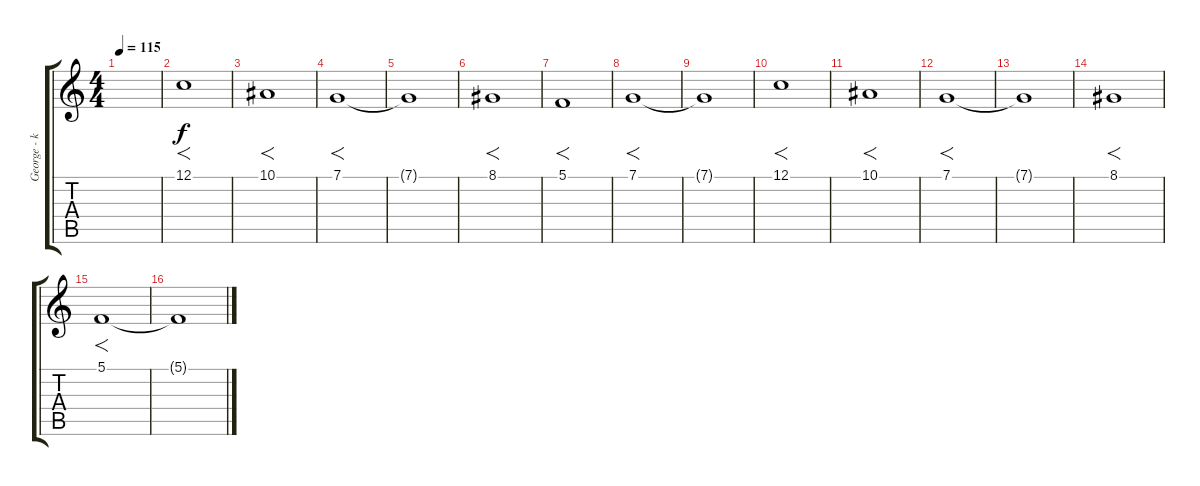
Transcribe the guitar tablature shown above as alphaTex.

\track ("George - kbrd" "George - k") {instrument pad4choir}
\staff {score tabs}
\tuning (C4 G3 Eb3 Bb2 F2 C2) {hide}
\ts (4 4)
\tempo 115
\clef g2
\ks c
|
12.1.1{f} |
10.1.1{f} |
7.1.1{f} |
7.1{t}.1 |
8.1.1{f} |
5.1.1{f} |
7.1.1{f} |
7.1{t}.1 |
12.1.1{f} |
10.1.1{f} |
7.1.1{f} |
7.1{t}.1 |
8.1.1{f} |
5.1.1{f} |
5.1{t}.1
